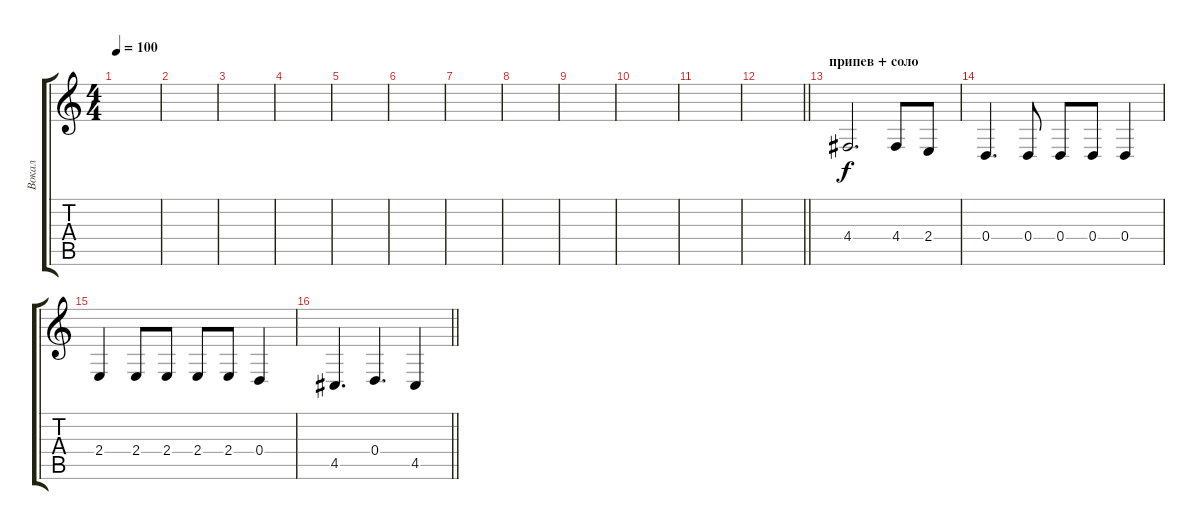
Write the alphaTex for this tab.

\track ("Вокал" "Вокал") {instrument fx7echoes}
\staff {score tabs}
\tuning (E4 B3 G3 D3 A2 E2) {hide}
\ts (4 4)
\tempo 100
\clef g2
\ks c
|
|
|
|
|
|
|
|
|
|
|
\barLineRight lightlight
|
\section ("" "припев + соло")
4.4.2{d} 4.4.8 2.4.8 |
0.4.4{d} 0.4.8 0.4.8 0.4.8 0.4.4 |
2.4.4 2.4.8 2.4.8 2.4.8 2.4.8 0.4.4 |
\barLineRight lightlight
4.5.4{d} 0.4.4{d} 4.5.4
